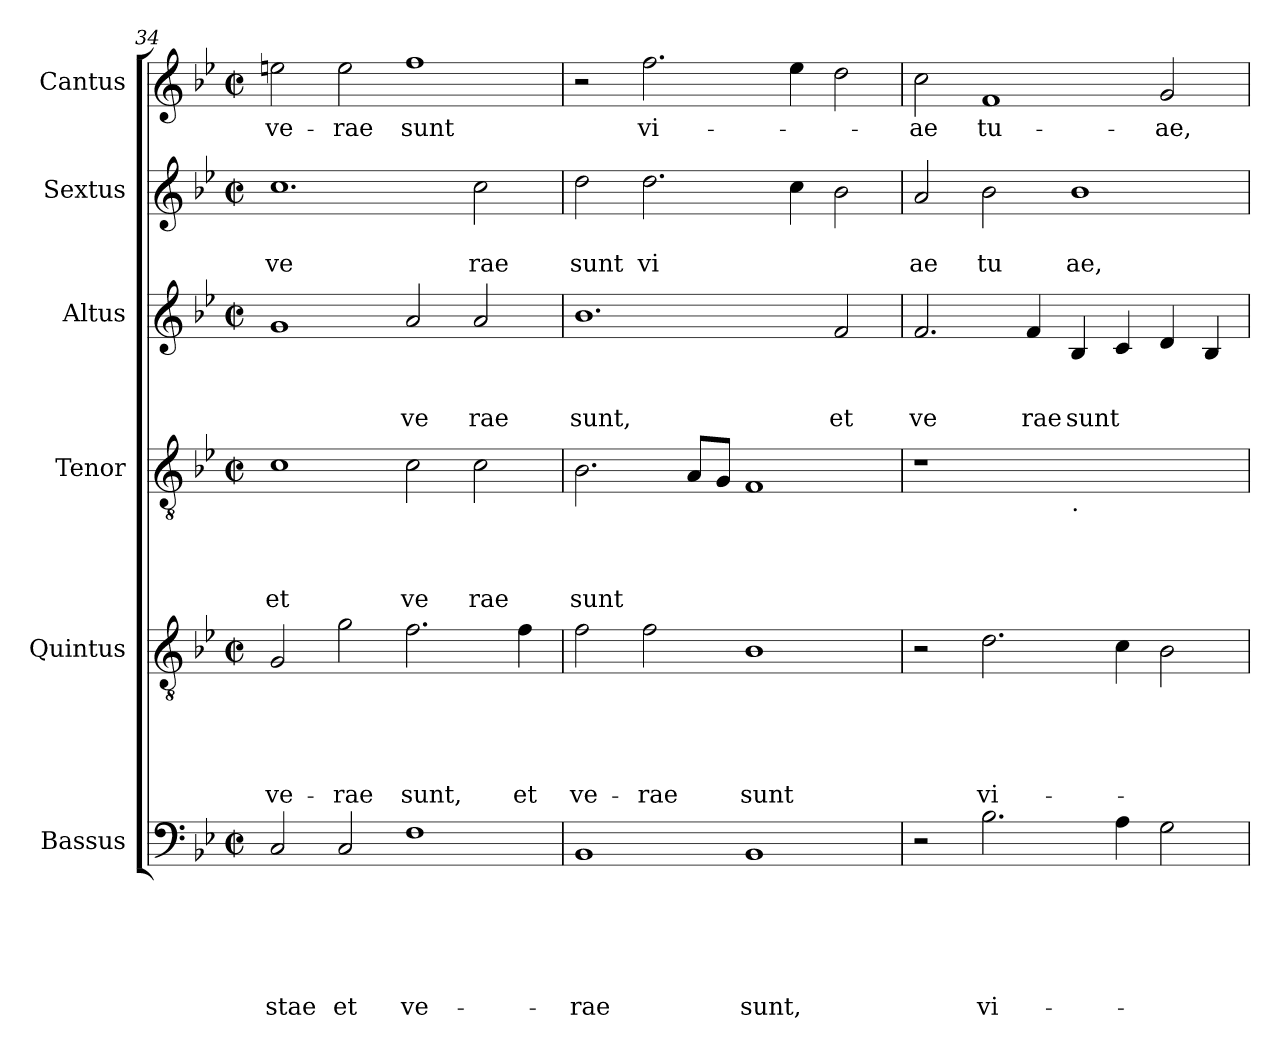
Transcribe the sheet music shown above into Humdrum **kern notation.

**kern	**text	**text	**text	**text	**text	**text	**kern	**text	**text	**text	**text	**text	**kern	**text	**text	**text	**text	**kern	**text	**text	**text	**kern	**text	**text	**kern	**text
*part6	*part6	*part6	*part6	*part6	*part6	*part6	*part5	*part5	*part5	*part5	*part5	*part5	*part4	*part4	*part4	*part4	*part4	*part3	*part3	*part3	*part3	*part2	*part2	*part2	*part1	*part1
*staff6	*staff6	*staff6	*staff6	*staff6	*staff6	*staff6	*staff5	*staff5	*staff5	*staff5	*staff5	*staff5	*staff4	*staff4	*staff4	*staff4	*staff4	*staff3	*staff3	*staff3	*staff3	*staff2	*staff2	*staff2	*staff1	*staff1
*I"Bassus	*	*	*	*	*	*	*I"Quintus	*	*	*	*	*	*I"Tenor	*	*	*	*	*I"Altus	*	*	*	*I"Sextus	*	*	*I"Cantus	*
*clefF4	*	*	*	*	*	*	*clefGv2	*	*	*	*	*	*clefGv2	*	*	*	*	*clefG2	*	*	*	*clefG2	*	*	*clefG2	*
*k[b-e-]	*	*	*	*	*	*	*k[b-e-]	*	*	*	*	*	*k[b-e-]	*	*	*	*	*k[b-e-]	*	*	*	*k[b-e-]	*	*	*k[b-e-]	*
*B-:	*	*	*	*	*	*	*B-:	*	*	*	*	*	*B-:	*	*	*	*	*B-:	*	*	*	*B-:	*	*	*B-:	*
*M2/2	*	*	*	*	*	*	*M2/2	*	*	*	*	*	*M2/2	*	*	*	*	*M2/2	*	*	*	*M2/2	*	*	*M2/2	*
*met(c|)	*	*	*	*	*	*	*met(c|)	*	*	*	*	*	*met(c|)	*	*	*	*	*met(c|)	*	*	*	*met(c|)	*	*	*met(c|)	*
=34	=34	=34	=34	=34	=34	=34	=34	=34	=34	=34	=34	=34	=34	=34	=34	=34	=34	=34	=34	=34	=34	=34	=34	=34	=34	=34
!	!	!	!	!	!	!LO:LY:b	!	!	!	!	!	!LO:LY:b	!	!	!	!	!LO:LY:b	!	!	!	!	!	!	!LO:LY:b	!	!LO:LY:b
2C/	.	.	.	.	.	-stae	2G/	.	.	.	.	ve-	1c	.	.	.	et	1g	.	.	.	1.cc	.	ve	2een\	ve-
!	!	!	!	!	!	!LO:LY:b	!	!	!	!	!	!LO:LY:b	!	!	!	!	!	!	!	!	!	!	!	!	!	!LO:LY:b
2C/	.	.	.	.	.	et	2g\	.	.	.	.	-rae	.	.	.	.	.	.	.	.	.	.	.	.	2ee\	-rae
!	!	!	!	!	!	!LO:LY:b	!	!	!	!	!	!LO:LY:b	!	!	!	!	!LO:LY:b	!	!	!	!LO:LY:b	!	!	!	!	!LO:LY:b
1F	.	.	.	.	.	ve-	2.f\	.	.	.	.	sunt,	2c\	.	.	.	ve	2a/	.	.	ve	.	.	.	1ff	sunt
!	!	!	!	!	!	!	!	!	!	!	!	!	!	!	!	!	!LO:LY:b	!	!	!	!LO:LY:b	!	!	!LO:LY:b	!	!
.	.	.	.	.	.	.	.	.	.	.	.	.	2c\	.	.	.	rae	2a/	.	.	rae	2cc\	.	rae	.	.
!	!	!	!	!	!	!	!	!	!	!	!	!LO:LY:b	!	!	!	!	!	!	!	!	!	!	!	!	!	!
.	.	.	.	.	.	.	4f\	.	.	.	.	et	.	.	.	.	.	.	.	.	.	.	.	.	.	.
=35	=35	=35	=35	=35	=35	=35	=35	=35	=35	=35	=35	=35	=35	=35	=35	=35	=35	=35	=35	=35	=35	=35	=35	=35	=35	=35
!	!	!	!	!	!	!LO:LY:b	!	!	!	!	!	!LO:LY:b	!	!	!	!	!LO:LY:b	!	!	!	!LO:LY:b	!	!	!LO:LY:b	!	!
1BB-	.	.	.	.	.	-rae	2f\	.	.	.	.	ve-	2.B-\	.	.	.	sunt	1.b-	.	.	sunt,	2dd\	.	sunt	2r	.
!	!	!	!	!	!	!	!	!	!	!	!	!LO:LY:b	!	!	!	!	!	!	!	!	!	!	!	!LO:LY:b	!	!LO:LY:b
.	.	.	.	.	.	.	2f\	.	.	.	.	-rae	.	.	.	.	.	.	.	.	.	2.dd\	.	vi	2.ff\	vi-
.	.	.	.	.	.	.	.	.	.	.	.	.	8A/L	.	.	.	.	.	.	.	.	.	.	.	.	.
.	.	.	.	.	.	.	.	.	.	.	.	.	8G/J	.	.	.	.	.	.	.	.	.	.	.	.	.
!	!	!	!	!	!	!LO:LY:b	!	!	!	!	!	!LO:LY:b	!	!	!	!	!	!	!	!	!	!	!	!	!	!
1BB-	.	.	.	.	.	sunt,	1B-	.	.	.	.	sunt	1F	.	.	.	.	.	.	.	.	.	.	.	.	.
.	.	.	.	.	.	.	.	.	.	.	.	.	.	.	.	.	.	.	.	.	.	4cc\	.	.	4ee-\	.
!	!	!	!	!	!	!	!	!	!	!	!	!	!	!	!	!	!	!	!	!	!LO:LY:b	!	!	!	!	!
.	.	.	.	.	.	.	.	.	.	.	.	.	.	.	.	.	.	2f/	.	.	et	2b-\	.	.	2dd\	.
=36	=36	=36	=36	=36	=36	=36	=36	=36	=36	=36	=36	=36	=36	=36	=36	=36	=36	=36	=36	=36	=36	=36	=36	=36	=36	=36
!	!	!	!	!	!	!	!	!	!	!	!	!	!	!	!	!	!	!	!	!	!LO:LY:b	!	!	!LO:LY:b	!	!LO:LY:b
2r	.	.	.	.	.	.	2r	.	.	.	.	.	1r	.	.	.	.	2.f/	.	.	ve	2a/	.	ae	2cc\	-ae
!	!	!	!	!	!	!LO:LY:b	!	!	!	!	!	!LO:LY:b	!	!	!	!	!	!	!	!	!	!	!	!LO:LY:b	!	!LO:LY:b
2.B-\	.	.	.	.	.	vi-	2.d\	.	.	.	.	vi-	.	.	.	.	.	.	.	.	.	2b-\	.	tu	1f	tu-
!	!	!	!	!	!	!	!	!	!	!	!	!	!	!	!	!	!	!	!	!	!LO:LY:b	!	!	!	!	!
.	.	.	.	.	.	.	.	.	.	.	.	.	.	.	.	.	.	4f/	.	.	rae	.	.	.	.	.
!	!	!	!	!	!	!	!	!	!	!	!	!	!LO:TX:b:t=.	!	!	!	!	!	!	!	!	!	!	!	!	!
!	!	!	!	!	!	!	!	!	!	!	!	!	!	!	!	!	!	!	!	!	!LO:LY:b	!	!	!LO:LY:b	!	!
.	.	.	.	.	.	.	.	.	.	.	.	.	1ryy	.	.	.	.	4B-/	.	.	sunt	1b-	.	ae,	.	.
4A\	.	.	.	.	.	.	4c\	.	.	.	.	.	.	.	.	.	.	4c/	.	.	.	.	.	.	.	.
!	!	!	!	!	!	!	!	!	!	!	!	!	!	!	!	!	!	!	!	!	!	!	!	!	!	!LO:LY:b
2G\	.	.	.	.	.	.	2B-\	.	.	.	.	.	.	.	.	.	.	4d/	.	.	.	.	.	.	2g/	-ae,
.	.	.	.	.	.	.	.	.	.	.	.	.	.	.	.	.	.	4B-/	.	.	.	.	.	.	.	.
=	=	=	=	=	=	=	=	=	=	=	=	=	=	=	=	=	=	=	=	=	=	=	=	=	=	=
*-	*-	*-	*-	*-	*-	*-	*-	*-	*-	*-	*-	*-	*-	*-	*-	*-	*-	*-	*-	*-	*-	*-	*-	*-	*-	*-
